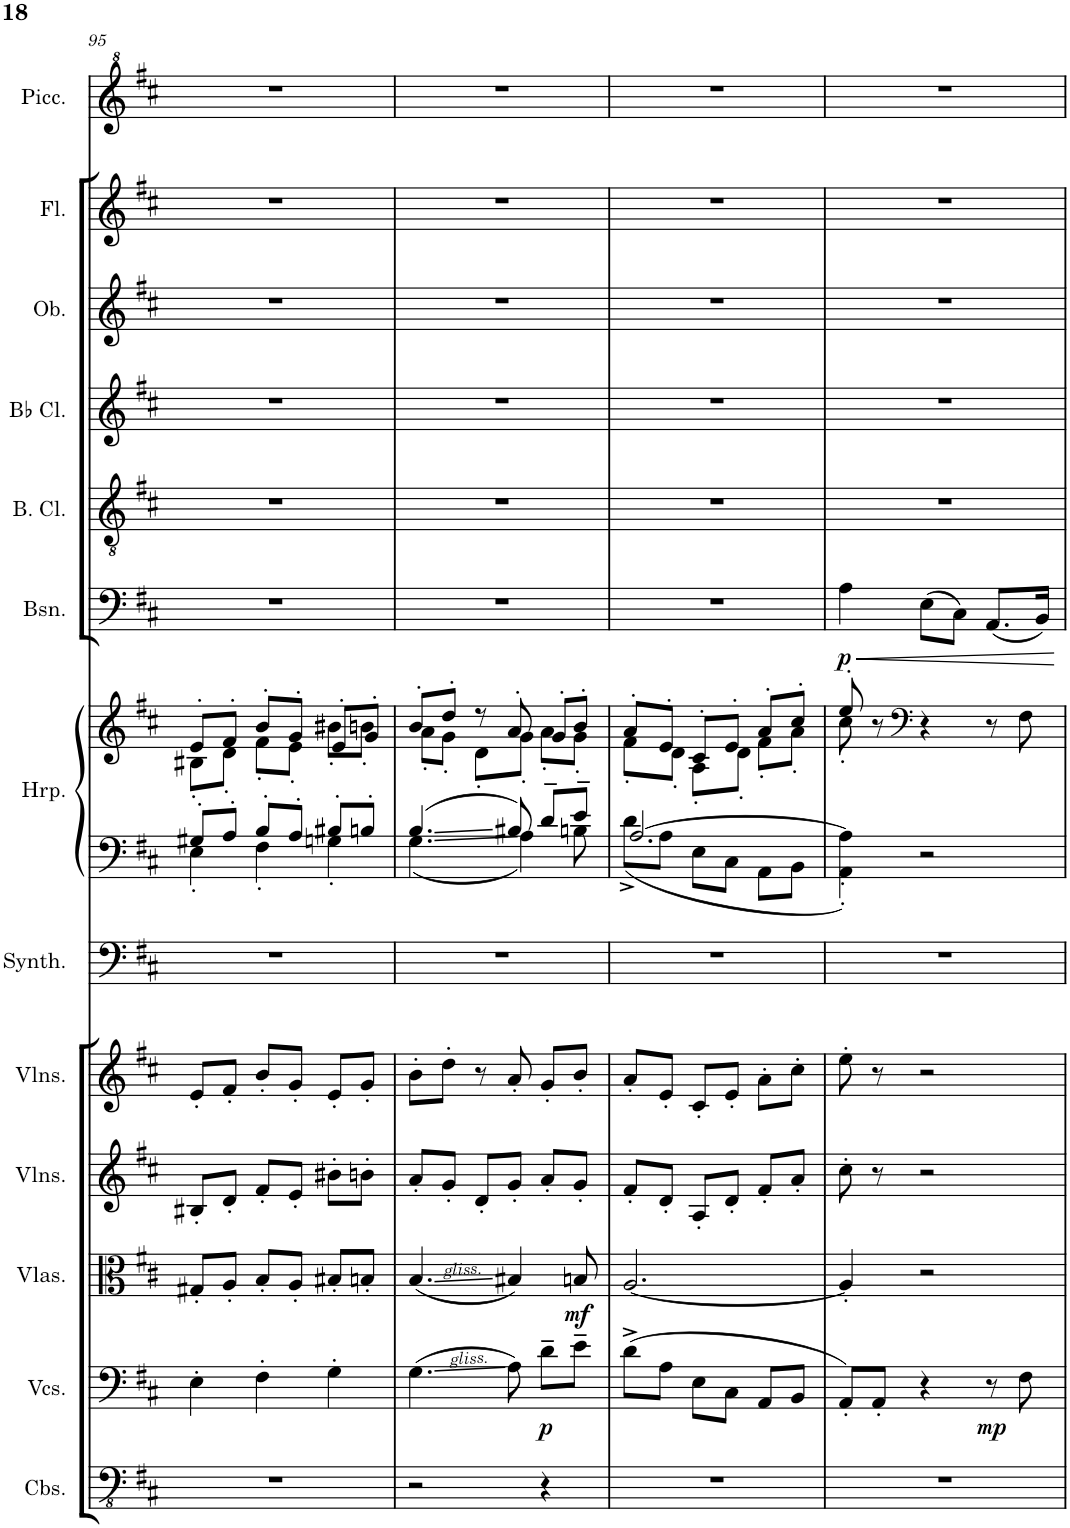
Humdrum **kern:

**kern	**kern	**dynam	**kern	**dynam	**kern	**kern	**kern	**kern	**kern	**kern	**dynam	**kern	**kern	**kern	**kern	**kern
*part13	*part12	*part12	*part11	*part11	*part10	*part9	*part8	*part7	*part7	*part6	*part6	*part5	*part4	*part3	*part2	*part1
*staff14	*staff13	*staff13	*staff12	*staff12	*staff11	*staff10	*staff9	*staff8	*staff7	*staff6	*staff6	*staff5	*staff4	*staff3	*staff2	*staff1
*I"Contrabasses	*I"Violoncellos	*	*I"Violas	*	*I"Violins	*I"Violins	*I"Warm Synthesizer	*I"Harp	*	*I"Bassoon	*	*I"Bass Clarinet	*I"Bb Clarinet	*I"Oboe	*I"Flute	*I"Piccolo
*I'Cbs.	*I'Vcs.	*	*I'Vlas.	*	*I'Vlns.	*I'Vlns.	*I'Synth.	*I'Hrp.	*	*I'Bsn.	*	*I'B. Cl.	*I'Bb Cl.	*I'Ob.	*I'Fl.	*I'Picc.
!!LO:PB:g=z
*clefFv4	*clefF4	*	*clefC3	*	*clefG2	*clefG2	*clefF4	*clefF4	*clefG2	*clefF4	*	*clefGv2	*clefG2	*clefG2	*clefG2	*clefG^2
*	*	*	*	*	*	*	*	*	*	*	*	*ITrd8c14	*ITrd1c2	*	*	*ITrd-7c-12
*k[f#c#]	*k[f#c#]	*	*k[f#c#]	*	*k[f#c#]	*k[f#c#]	*k[f#c#]	*k[f#c#]	*k[f#c#]	*k[f#c#]	*	*k[f#c#]	*k[f#c#]	*k[f#c#]	*k[f#c#]	*k[f#c#]
*M3/4	*M3/4	*	*M3/4	*	*M3/4	*M3/4	*M3/4	*M3/4	*M3/4	*M3/4	*	*M3/4	*M3/4	*M3/4	*M3/4	*M3/4
=95	=95	=95	=95	=95	=95	=95	=95	=95	=95	=95	=95	=95	=95	=95	=95	=95
*	*	*	*	*	*	*	*	*^	*^	*	*	*	*	*	*	*
2.r	4E'\	.	8G#X'/L	.	8B#X'/L	8e'/L	2.r	8G#X'/L	4E'\	8e'/L	8B#X'\L	2.r	.	2.r	2.r	2.r	2.r	2.r
.	.	.	8A'/J	.	8d'/J	8f#'/J	.	8A'/J	.	8f#'/J	8d'\J	.	.	.	.	.	.	.
.	4F#'\	.	8B'/L	.	8f#'/L	8b'/L	.	8B'/L	4F#'\	8b'/L	8f#'\L	.	.	.	.	.	.	.
.	.	.	8A'/J	.	8e'/J	8g'/J	.	8A'/J	.	8g'/J	8e'\J	.	.	.	.	.	.	.
.	4G'\	.	8B#X'/L	.	8b#X'\L	8e'/L	.	8B#X'/L	4Gn'\	8e'/L	8b#X'\L	.	.	.	.	.	.	.
.	.	.	8Bn'/J	.	8bn'\J	8g'/J	.	8Bn'/J	.	8g'/J	8bn'\J	.	.	.	.	.	.	.
=96	=96	=96	=96	=96	=96	=96	=96	=96	=96	=96	=96	=96	=96	=96	=96	=96	=96	=96
2r	(4.G\	.	(4.B/	.	8a'/L	8b'\L	2.r	4.B/	4.G\	8b'/L	8a'\L	2.r	.	2.r	2.r	2.r	2.r	2.r
.	.	.	.	.	8g'/J	8dd'\J	.	.	.	8dd'/J	8g'\J	.	.	.	.	.	.	.
.	.	.	.	.	8d'/L	8r	.	.	.	8r	8d'\L	.	.	.	.	.	.	.
.	8A\)	.	4B#X/)	.	8g'/J	8a'/	.	8B#X/	4A\	8a'/	8g'\J	.	.	.	.	.	.	.
!	!	!LO:DY:b	!	!	!	!	!	!	!	!	!	!	!	!	!	!	!	!
4r	8d~\L	p	.	.	8a'/L	8g'/L	.	8d~/L	.	8g'/L	8a'\L	.	.	.	.	.	.	.
!	!	!	!	!LO:DY:b	!	!	!	!	!	!	!	!	!	!	!	!	!	!
.	8e~\J	.	8Bn/	mf	8g'/J	8b'/J	.	8e~/J	8Bn\	8b'/J	8g'\J	.	.	.	.	.	.	.
=97	=97	=97	=97	=97	=97	=97	=97	=97	=97	=97	=97	=97	=97	=97	=97	=97	=97	=97
2.r	(8d^\L	.	[2.A/	.	8f#'/L	8a'/L	2.r	8d^\L	[>2.A/	8a'/L	8f#'\L	2.r	.	2.r	2.r	2.r	2.r	2.r
.	8A\J	.	.	.	8d'/J	8e'/J	.	8A\J	.	8e'/J	8d'\J	.	.	.	.	.	.	.
.	8E\L	.	.	.	8A'/L	8c#'/L	.	8E\L	.	8c#'/L	8A'\L	.	.	.	.	.	.	.
.	8C#\J	.	.	.	8d'/J	8e'/J	.	8C#\J	.	8e'/J	8d'\J	.	.	.	.	.	.	.
.	8AA/L	.	.	.	8f#'/L	8a'\L	.	8AA\L	.	8a'/L	8f#'\L	.	.	.	.	.	.	.
.	8BB/J	.	.	.	8a'/J	8cc#'\J	.	8BB\J	.	8cc#'/J	8a'\J	.	.	.	.	.	.	.
=98	=98	=98	=98	=98	=98	=98	=98	=98	=98	=98	=98	=98	=98	=98	=98	=98	=98	=98
!	!	!	!	!	!	!	!	!	!	!	!	!	!LO:HP:b	!	!	!	!	!
!	!	!	!	!	!	!	!	!	!	!	!	!	!LO:DY:n=1:b	!	!	!	!	!
2.r	8AA'/L)	.	4A'/]	.	8cc#'\	8ee'\	2.r	4AA'\	4A'\]	8ee'/	8cc#'\	4A\	< p	2.r	2.r	2.r	2.r	2.r
.	8AA'/J	.	.	.	8r	8r	.	.	.	8r	2ryy	.	.	.	.	.	.	.
*	*	*	*	*	*	*	*	*	*	*clefF4	*	*	*	*	*	*	*	*
.	4r	.	2r	.	2r	2r	.	2r	2ryy	4r	.	(8E\L	.	.	.	.	.	.
.	.	.	.	.	.	.	.	.	.	.	.	8C#\J)	.	.	.	.	.	.
!	!	!LO:DY:b	!	!	!	!	!	!	!	!	!	!	!	!	!	!	!	!
.	8r	mp	.	.	.	.	.	.	.	8r	.	(8.AA/L	.	.	.	.	.	.
.	8F#\	.	.	.	.	.	.	.	.	8F#\	8ryy	.	.	.	.	.	.	.
.	.	.	.	.	.	.	.	.	.	.	.	16BB/Jk)	.	.	.	.	.	.
*	*	*	*	*	*	*	*	*v	*v	*	*	*	*	*	*	*	*	*
*	*	*	*	*	*	*	*	*	*v	*v	*	*	*	*	*	*	*
.	.	.	.	.	.	.	.	.	.	.	[	.	.	.	.	.
=	=	=	=	=	=	=	=	=	=	=	=	=	=	=	=	=
*-	*-	*-	*-	*-	*-	*-	*-	*-	*-	*-	*-	*-	*-	*-	*-	*-
